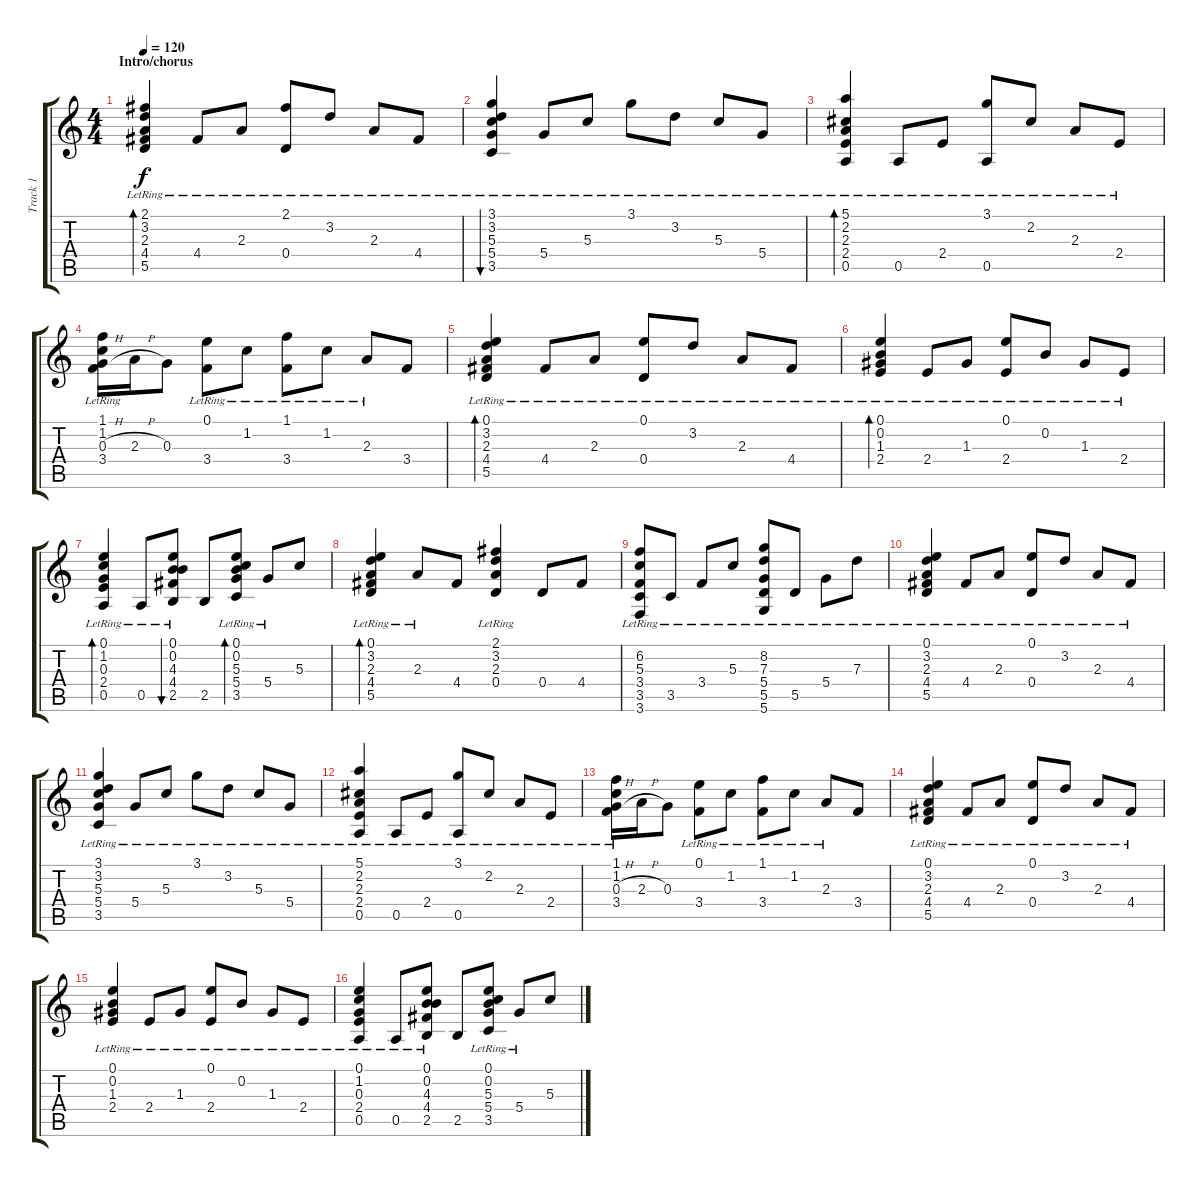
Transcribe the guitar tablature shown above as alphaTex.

\track ("Track 1" "Track 1") {instrument electricguitarjazz}
\staff {score tabs}
\tuning (E4 B3 G3 D3 A2 D2) {hide}
\ts (4 4)
\section ("" "Intro/chorus")
\tempo 120
\clef g2
\ks c
(2.1{lr} 3.2{lr} 2.3{lr} 4.4{lr} 5.5{lr}).4{bd 240 dy f instrument electricguitarjazz} 4.4{lr}.8 2.3{lr}.8 (2.1{lr} 0.4{lr}).8 3.2{lr}.8 2.3{lr}.8 4.4{lr}.8 |
(3.1{lr} 3.2{lr} 5.3{lr} 5.4{lr} 3.5{lr}).4{bu 120} 5.4{lr}.8 5.3{lr}.8 3.1{lr}.8 3.2{lr}.8 5.3{lr}.8 5.4{lr}.8 |
(5.1{lr} 2.2{lr} 2.3{lr} 2.4{lr} 0.5{lr}).4{bd 60} 0.5{lr}.8 2.4{lr}.8 (3.1{lr} 0.5{lr}).8 2.2{lr}.8 2.3{lr}.8 2.4{lr}.8 |
(1.1{lr} 1.2{lr} 0.3{h} 3.4{lr}).16 2.3{h}.16 0.3.8 (0.1{lr} 3.4).8 1.2{lr}.8 (1.1{lr} 3.4).8 1.2{lr}.8 2.3{lr}.8 3.4.8 |
(0.1{lr} 3.2{lr} 2.3{lr} 4.4{lr} 5.5{lr}).4{bd 60} 4.4{lr}.8 2.3{lr}.8 (0.1{lr} 0.4{lr}).8 3.2{lr}.8 2.3{lr}.8 4.4{lr}.8 |
(0.1{lr} 0.2{lr} 1.3{lr} 2.4{lr}).4{bd 60} 2.4{lr}.8 1.3{lr}.8 (0.1{lr} 2.4).8 0.2{lr}.8 1.3{lr}.8 2.4{lr}.8 |
(0.1{lr} 1.2{lr} 0.3{lr} 2.4{lr} 0.5{lr}).4{bd 60} 0.5{lr}.8 (0.1{lr} 0.2{lr} 4.3{lr} 4.4 2.5{lr}).8{bu 60} 2.5.8 (0.1{lr} 0.2{lr} 5.3{lr} 5.4{lr} 3.5{lr}).8{bd 60} 5.4{lr}.8 5.3.8 |
(0.1{lr} 3.2{lr} 2.3 4.4{lr} 5.5{lr}).4{bd 60} 2.3{lr}.8 4.4.8 (2.1{lr} 3.2 2.3 0.4{lr}).4 0.4.8 4.4.8 |
(6.2{lr} 5.3{lr} 3.4{lr} 3.5{lr} 3.6{lr}).8 3.5{lr}.8 3.4{lr}.8 5.3{lr}.8 (8.2{lr} 7.3{lr} 5.4{lr} 5.5 5.6{lr}).8 5.5{lr}.8 5.4{lr}.8 7.3{lr}.8 |
(0.1{lr} 3.2{lr} 2.3{lr} 4.4{lr} 5.5{lr}).4 4.4{lr}.8 2.3{lr}.8 (0.1{lr} 0.4{lr}).8 3.2{lr}.8 2.3{lr}.8 4.4{lr}.8 |
(3.1{lr} 3.2{lr} 5.3{lr} 5.4{lr} 3.5{lr}).4 5.4{lr}.8 5.3{lr}.8 3.1{lr}.8 3.2{lr}.8 5.3{lr}.8 5.4{lr}.8 |
(5.1{lr} 2.2{lr} 2.3{lr} 2.4{lr} 0.5{lr}).4 0.5{lr}.8 2.4{lr}.8 (3.1{lr} 0.5{lr}).8 2.2{lr}.8 2.3{lr}.8 2.4{lr}.8 |
(1.1{lr} 1.2{lr} 0.3{h} 3.4{lr}).16 2.3{h}.16 0.3.8 (0.1{lr} 3.4).8 1.2{lr}.8 (1.1{lr} 3.4).8 1.2{lr}.8 2.3{lr}.8 3.4.8 |
(0.1{lr} 3.2{lr} 2.3{lr} 4.4{lr} 5.5{lr}).4 4.4{lr}.8 2.3{lr}.8 (0.1{lr} 0.4{lr}).8 3.2{lr}.8 2.3{lr}.8 4.4{lr}.8 |
(0.1{lr} 0.2{lr} 1.3{lr} 2.4{lr}).4 2.4{lr}.8 1.3{lr}.8 (0.1{lr} 2.4).8 0.2{lr}.8 1.3{lr}.8 2.4{lr}.8 |
(0.1{lr} 1.2{lr} 0.3{lr} 2.4{lr} 0.5{lr}).4 0.5{lr}.8 (0.1{lr} 0.2{lr} 4.3{lr} 4.4 2.5{lr}).8 2.5.8 (0.1{lr} 0.2{lr} 5.3{lr} 5.4{lr} 3.5{lr}).8 5.4{lr}.8 5.3.8
